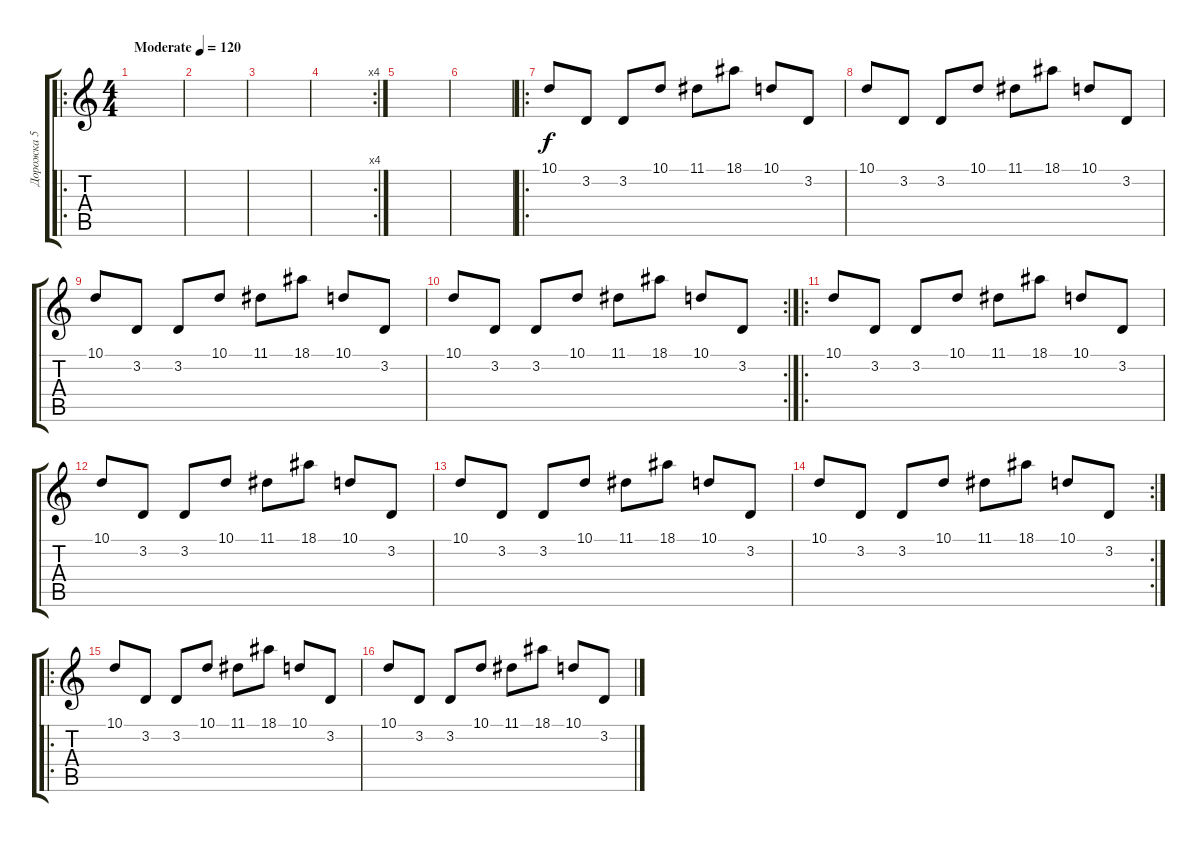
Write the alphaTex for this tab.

\track ("Дорожка 5" "Дорожка 5") {instrument lead2sawtooth}
\staff {score tabs}
\tuning (E4 B3 G3 D3 A2 D2) {hide}
\ro
\ts (4 4)
\tempo (120 "Moderate")
\clef g2
\ks c
|
|
|
\rc 4
|
|
|
\ro
10.1.8 3.2.8 3.2.8 10.1.8 11.1.8 18.1.8 10.1.8 3.2.8 |
10.1.8 3.2.8 3.2.8 10.1.8 11.1.8 18.1.8 10.1.8 3.2.8 |
10.1.8 3.2.8 3.2.8 10.1.8 11.1.8 18.1.8 10.1.8 3.2.8 |
\rc 2
10.1.8 3.2.8 3.2.8 10.1.8 11.1.8 18.1.8 10.1.8 3.2.8 |
\ro
10.1.8 3.2.8 3.2.8 10.1.8 11.1.8 18.1.8 10.1.8 3.2.8 |
10.1.8 3.2.8 3.2.8 10.1.8 11.1.8 18.1.8 10.1.8 3.2.8 |
10.1.8 3.2.8 3.2.8 10.1.8 11.1.8 18.1.8 10.1.8 3.2.8 |
\rc 2
10.1.8 3.2.8 3.2.8 10.1.8 11.1.8 18.1.8 10.1.8 3.2.8 |
\ro
10.1.8 3.2.8 3.2.8 10.1.8 11.1.8 18.1.8 10.1.8 3.2.8 |
10.1.8 3.2.8 3.2.8 10.1.8 11.1.8 18.1.8 10.1.8 3.2.8
